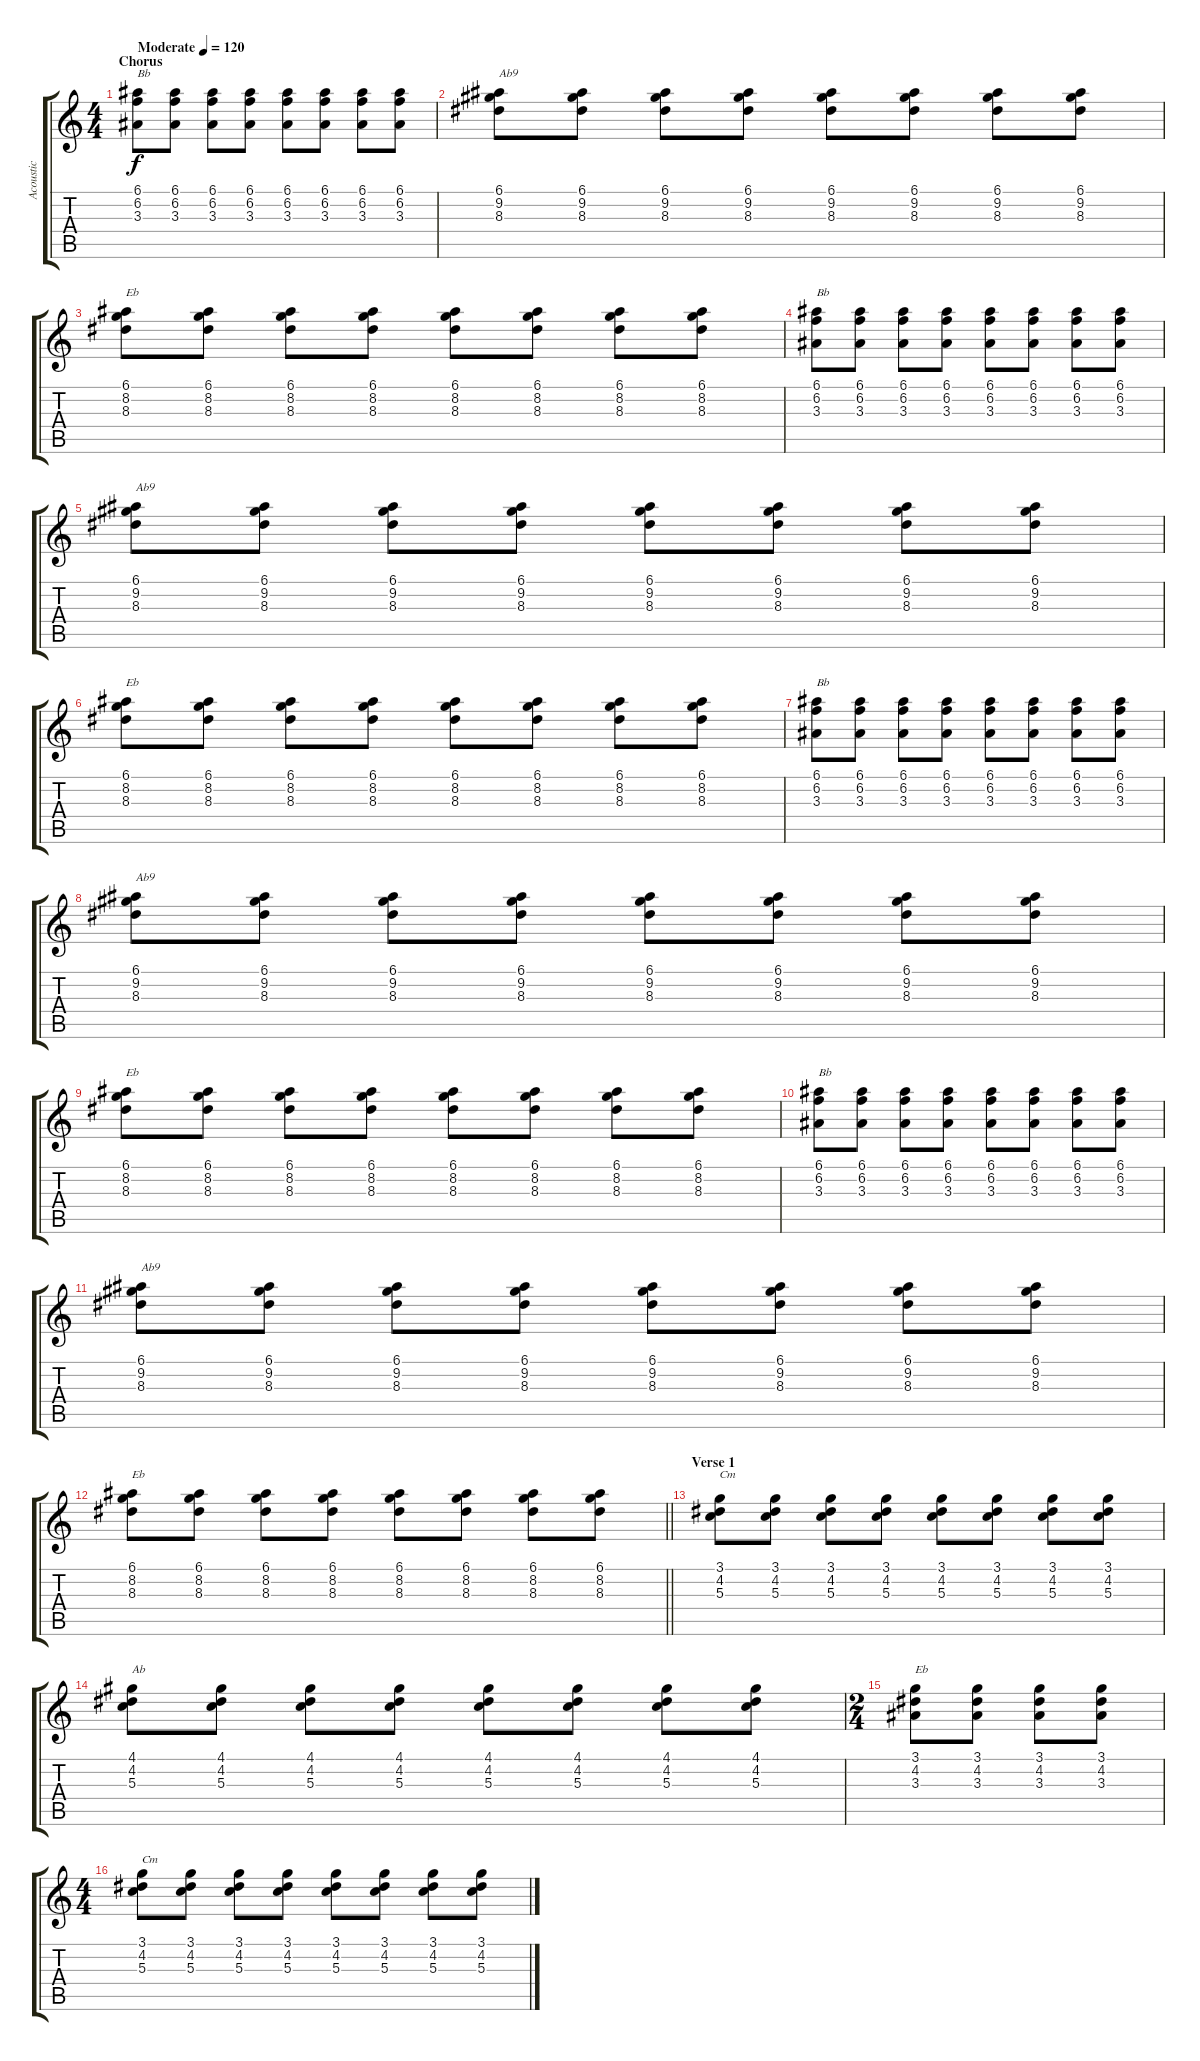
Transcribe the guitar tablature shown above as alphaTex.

\track ("Acoustic" "Acoustic") {instrument acousticguitarsteel}
\staff {score tabs}
\tuning (E4 B3 G3 D3 A2 E2) {hide}
\ts (4 4)
\section ("" "Chorus")
\tempo (120 "Moderate")
\clef g2
\ks c
(6.1 6.2 3.3).8{txt "Bb" dy f instrument acousticguitarsteel} (6.1 6.2 3.3).8 (6.1 6.2 3.3).8 (6.1 6.2 3.3).8 (6.1 6.2 3.3).8 (6.1 6.2 3.3).8 (6.1 6.2 3.3).8 (6.1 6.2 3.3).8 |
(6.1 9.2 8.3).8{txt "Ab9"} (6.1 9.2 8.3).8 (6.1 9.2 8.3).8 (6.1 9.2 8.3).8 (6.1 9.2 8.3).8 (6.1 9.2 8.3).8 (6.1 9.2 8.3).8 (6.1 9.2 8.3).8 |
(6.1 8.2 8.3).8{txt "Eb"} (6.1 8.2 8.3).8 (6.1 8.2 8.3).8 (6.1 8.2 8.3).8 (6.1 8.2 8.3).8 (6.1 8.2 8.3).8 (6.1 8.2 8.3).8 (6.1 8.2 8.3).8 |
(6.1 6.2 3.3).8{txt "Bb"} (6.1 6.2 3.3).8 (6.1 6.2 3.3).8 (6.1 6.2 3.3).8 (6.1 6.2 3.3).8 (6.1 6.2 3.3).8 (6.1 6.2 3.3).8 (6.1 6.2 3.3).8 |
(6.1 9.2 8.3).8{txt "Ab9"} (6.1 9.2 8.3).8 (6.1 9.2 8.3).8 (6.1 9.2 8.3).8 (6.1 9.2 8.3).8 (6.1 9.2 8.3).8 (6.1 9.2 8.3).8 (6.1 9.2 8.3).8 |
(6.1 8.2 8.3).8{txt "Eb"} (6.1 8.2 8.3).8 (6.1 8.2 8.3).8 (6.1 8.2 8.3).8 (6.1 8.2 8.3).8 (6.1 8.2 8.3).8 (6.1 8.2 8.3).8 (6.1 8.2 8.3).8 |
(6.1 6.2 3.3).8{txt "Bb"} (6.1 6.2 3.3).8 (6.1 6.2 3.3).8 (6.1 6.2 3.3).8 (6.1 6.2 3.3).8 (6.1 6.2 3.3).8 (6.1 6.2 3.3).8 (6.1 6.2 3.3).8 |
(6.1 9.2 8.3).8{txt "Ab9"} (6.1 9.2 8.3).8 (6.1 9.2 8.3).8 (6.1 9.2 8.3).8 (6.1 9.2 8.3).8 (6.1 9.2 8.3).8 (6.1 9.2 8.3).8 (6.1 9.2 8.3).8 |
(6.1 8.2 8.3).8{txt "Eb"} (6.1 8.2 8.3).8 (6.1 8.2 8.3).8 (6.1 8.2 8.3).8 (6.1 8.2 8.3).8 (6.1 8.2 8.3).8 (6.1 8.2 8.3).8 (6.1 8.2 8.3).8 |
(6.1 6.2 3.3).8{txt "Bb"} (6.1 6.2 3.3).8 (6.1 6.2 3.3).8 (6.1 6.2 3.3).8 (6.1 6.2 3.3).8 (6.1 6.2 3.3).8 (6.1 6.2 3.3).8 (6.1 6.2 3.3).8 |
(6.1 9.2 8.3).8{txt "Ab9"} (6.1 9.2 8.3).8 (6.1 9.2 8.3).8 (6.1 9.2 8.3).8 (6.1 9.2 8.3).8 (6.1 9.2 8.3).8 (6.1 9.2 8.3).8 (6.1 9.2 8.3).8 |
\barLineRight lightlight
(6.1 8.2 8.3).8{txt "Eb"} (6.1 8.2 8.3).8 (6.1 8.2 8.3).8 (6.1 8.2 8.3).8 (6.1 8.2 8.3).8 (6.1 8.2 8.3).8 (6.1 8.2 8.3).8 (6.1 8.2 8.3).8 |
\section ("" "Verse 1")
(3.1 4.2 5.3).8{txt "Cm"} (3.1 4.2 5.3).8 (3.1 4.2 5.3).8 (3.1 4.2 5.3).8 (3.1 4.2 5.3).8 (3.1 4.2 5.3).8 (3.1 4.2 5.3).8 (3.1 4.2 5.3).8 |
(4.1 4.2 5.3).8{txt "Ab"} (4.1 4.2 5.3).8 (4.1 4.2 5.3).8 (4.1 4.2 5.3).8 (4.1 4.2 5.3).8 (4.1 4.2 5.3).8 (4.1 4.2 5.3).8 (4.1 4.2 5.3).8 |
\ts (2 4)
(3.1 4.2 3.3).8{txt "Eb"} (3.1 4.2 3.3).8 (3.1 4.2 3.3).8 (3.1 4.2 3.3).8 |
\ts (4 4)
(3.1 4.2 5.3).8{txt "Cm"} (3.1 4.2 5.3).8 (3.1 4.2 5.3).8 (3.1 4.2 5.3).8 (3.1 4.2 5.3).8 (3.1 4.2 5.3).8 (3.1 4.2 5.3).8 (3.1 4.2 5.3).8
